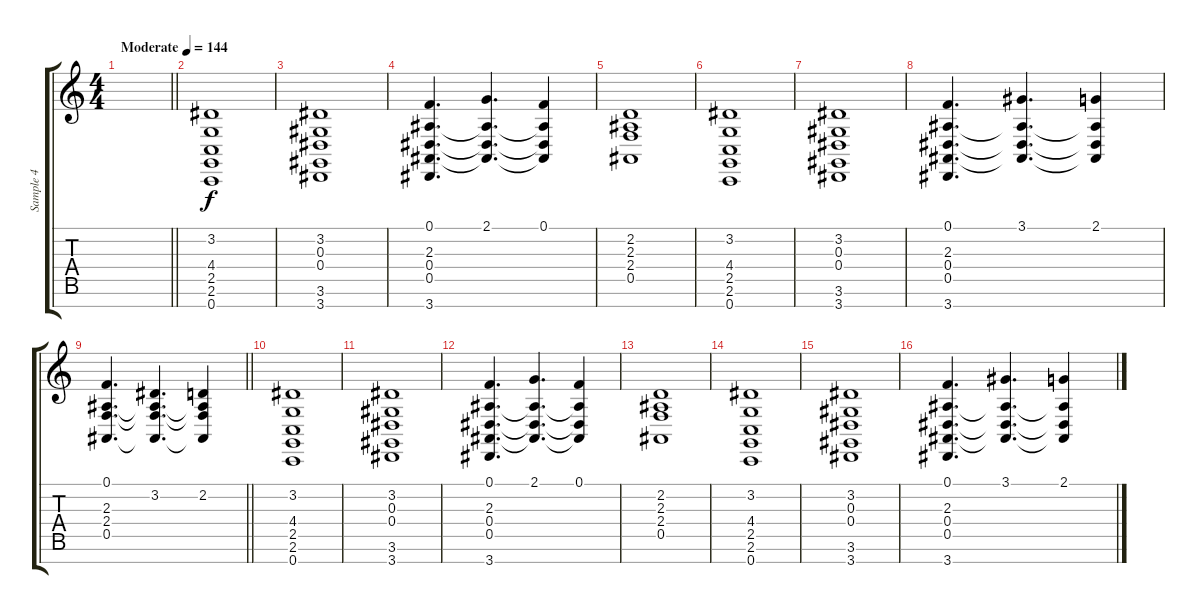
\track ("Sample 4" "Sample 4") {instrument pad8sweep}
\staff {score tabs}
\tuning (F4 C4 Ab3 Eb3 Bb2 F2 C2) {hide}
\ts (4 4)
\tempo (144 "Moderate")
\clef g2
\barLineRight lightlight
\ks c
|
\section ("" "")
(3.2 4.4 2.5 2.6 0.7).1 |
(3.2 0.3 0.4 3.6 3.7).1 |
(0.1 2.3 0.4 0.5 3.7).4{d} (2.1 2.3{t} 0.4{t} 0.5{t}).4{d} (0.1 2.3{t} 0.4{t} 0.5{t}).4 |
(2.2 2.3 2.4 0.5).1 |
(3.2 4.4 2.5 2.6 0.7).1 |
(3.2 0.3 0.4 3.6 3.7).1 |
(0.1 2.3 0.4 0.5 3.7).4{d} (3.1 2.3{t} 0.4{t} 0.5{t}).4{d} (2.1 2.3{t} 0.4{t} 0.5{t}).4 |
\barLineRight lightlight
(0.1 2.3 2.4 0.5).4{d} (3.2 2.3{t} 2.4{t} 0.5{t}).4{d} (2.2 2.3{t} 2.4{t} 0.5{t}).4 |
\section ("" " ")
(3.2 4.4 2.5 2.6 0.7).1 |
(3.2 0.3 0.4 3.6 3.7).1 |
(0.1 2.3 0.4 0.5 3.7).4{d} (2.1 2.3{t} 0.4{t} 0.5{t}).4{d} (0.1 2.3{t} 0.4{t} 0.5{t}).4 |
(2.2 2.3 2.4 0.5).1 |
(3.2 4.4 2.5 2.6 0.7).1 |
(3.2 0.3 0.4 3.6 3.7).1 |
(0.1 2.3 0.4 0.5 3.7).4{d} (3.1 2.3{t} 0.4{t} 0.5{t}).4{d} (2.1 2.3{t} 0.4{t} 0.5{t}).4
